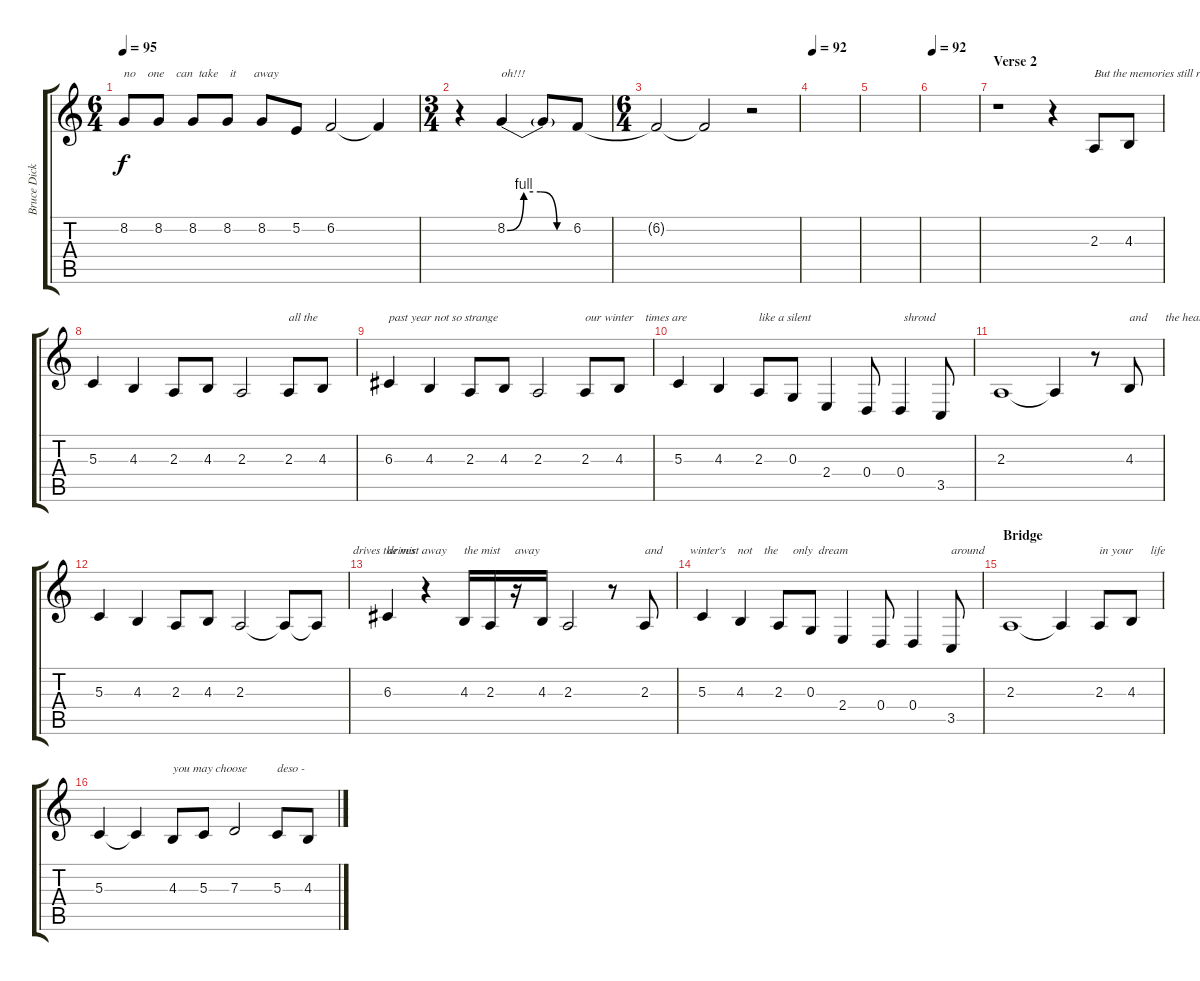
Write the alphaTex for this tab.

\track ("Bruce Dickinson" "Bruce Dick") {instrument clarinet}
\staff {score tabs}
\tuning (E4 B3 G3 D3 A2 E2) {hide}
\ts (6 4)
\tempo 95
\clef g2
\ks c
8.2.8{txt "no    one    can  take    it      away" dy f} 8.2.8 8.2.8 8.2.8 8.2.8 5.2.8 6.2.2 6.2{t}.4 |
\ts (3 4)
r.4 8.2{be (custom 0 0 15 4 30 4 45 0 60 0)}.4{txt "oh!!!"} 8.2{t}.8 6.2.8 |
\ts (6 4)
6.2{t}.2 6.2{t}.2 r.2 |
\tempo 92
|
|
\tempo 92
|
\section ("" "Verse 2")
r.1 r.4 2.3.8{txt "But the memories still remains"} 4.3.8 |
5.3.4 4.3.4 2.3.8 4.3.8 2.3.2 2.3.8{txt "all the"} 4.3.8 |
6.3.4{txt "past year not so strange"} 4.3.4 2.3.8 4.3.8 2.3.2 2.3.8{txt "our winter    times are"} 4.3.8 |
5.3.4 4.3.4 2.3.8{txt "like a silent                               shroud"} 0.3.8 2.4.4 0.4.8 0.4.4 3.5.8 |
2.3.1 2.3{t}.4 r.8 4.3.8{txt "and      the heartbeat of the day"} |
5.3.4 4.3.4 2.3.8 4.3.8 2.3.2 2.3{t}.8 2.3{t}.8{txt "            drives the mist away"} |
6.3.4{txt "drives"} r.4 4.3.16{txt "the mist     away"} 2.3.16 r.16 4.3.16 2.3.2 r.8 2.3.8{txt "and         winter's    not    the     only  dream"} |
5.3.4 4.3.4 2.3.8 0.3.8 2.4.4 0.4.8 0.4.4 3.5.8{txt "around"} |
\section ("" "Bridge")
2.3.1 2.3{t}.4 2.3.8{txt "in your      life"} 4.3.8 |
5.3.4 5.3{t}.4 4.3.8{txt "you may choose"} 5.3.8 7.3.2 5.3.8{txt "deso -"} 4.3.8
